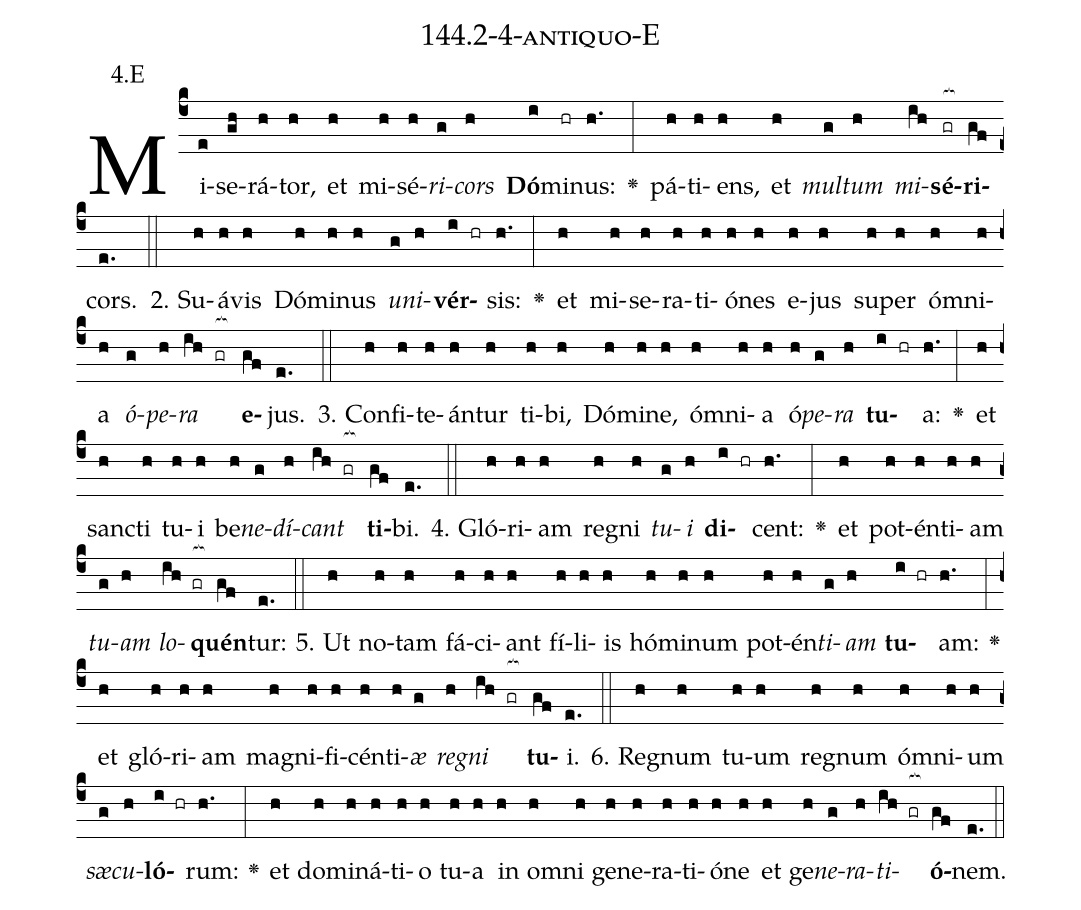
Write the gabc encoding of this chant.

name: 144.2-4-antiquo-E;
annotation: 4.E;
%%
(c4)Mi(e)se(gh)rá(h)tor,(h) et(h) mi(h)sé(h)<i>ri</i>(g)<i>cors</i>(h) <b>Dó</b>(i)mi(hr)nus:(h.) <v>\greheightstar</v>(:) pá(h)ti(h)ens,(h) et(h) <i>mul</i>(g)<i>tum</i>(h) <i>mi</i>(ih)<b>sé</b>(gr[ocb:1{])<b>ri</b>(gf[ocb:0}])cors.(e.) (::)
2. Su(h)á(h)vis(h) Dó(h)mi(h)nus(h) <i>u</i>(g)<i>ni</i>(h)<b>vér</b>(i hr)sis:(h.) <v>\greheightstar</v>(:) et(h) mi(h)se(h)ra(h)ti(h)ó(h)nes(h) e(h)jus(h) su(h)per(h) óm(h)ni(h)a(h) <i>ó</i>(g)<i>pe</i>(h)<i>ra</i>(ih gr[ocb:1{]) <b>e</b>(gf[ocb:0}])jus.(e.) (::)
3. Con(h)fi(h)te(h)án(h)tur(h) ti(h)bi,(h) Dó(h)mi(h)ne,(h) óm(h)ni(h)a(h) ó(h)<i>pe</i>(g)<i>ra</i>(h) <b>tu</b>(i hr)a:(h.) <v>\greheightstar</v>(:) et(h) sanc(h)ti(h) tu(h)i(h) be(h)<i>ne</i>(g)<i>dí</i>(h)<i>cant</i>(ih gr[ocb:1{]) <b>ti</b>(gf[ocb:0}])bi.(e.) (::)
4. Gló(h)ri(h)am(h) re(h)gni(h) <i>tu</i>(g)<i>i</i>(h) <b>di</b>(i hr)cent:(h.) <v>\greheightstar</v>(:) et(h) pot(h)én(h)ti(h)am(h) <i>tu</i>(g)<i>am</i>(h) <i>lo</i>(ih gr[ocb:1{])<b>quén</b>(gf[ocb:0}])tur:(e.) (::)
5. Ut(h) no(h)tam(h) fá(h)ci(h)ant(h) fí(h)li(h)is(h) hó(h)mi(h)num(h) pot(h)én(h)<i>ti</i>(g)<i>am</i>(h) <b>tu</b>(i hr)am:(h.) <v>\greheightstar</v>(:) et(h) gló(h)ri(h)am(h) ma(h)gni(h)fi(h)cén(h)ti(h)<i>æ</i>(g) <i>re</i>(h)<i>gni</i>(ih gr[ocb:1{]) <b>tu</b>(gf[ocb:0}])i.(e.) (::)
6. Re(h)gnum(h) tu(h)um(h) re(h)gnum(h) óm(h)ni(h)um(h) <i>sæ</i>(g)<i>cu</i>(h)<b>ló</b>(i hr)rum:(h.) <v>\greheightstar</v>(:) et(h) do(h)mi(h)ná(h)ti(h)o(h) tu(h)a(h) in(h) om(h)ni(h) ge(h)ne(h)ra(h)ti(h)ó(h)ne(h) et(h) ge(h)<i>ne</i>(g)<i>ra</i>(h)<i>ti</i>(ih gr[ocb:1{])<b>ó</b>(gf[ocb:0}])nem.(e.) (::)
